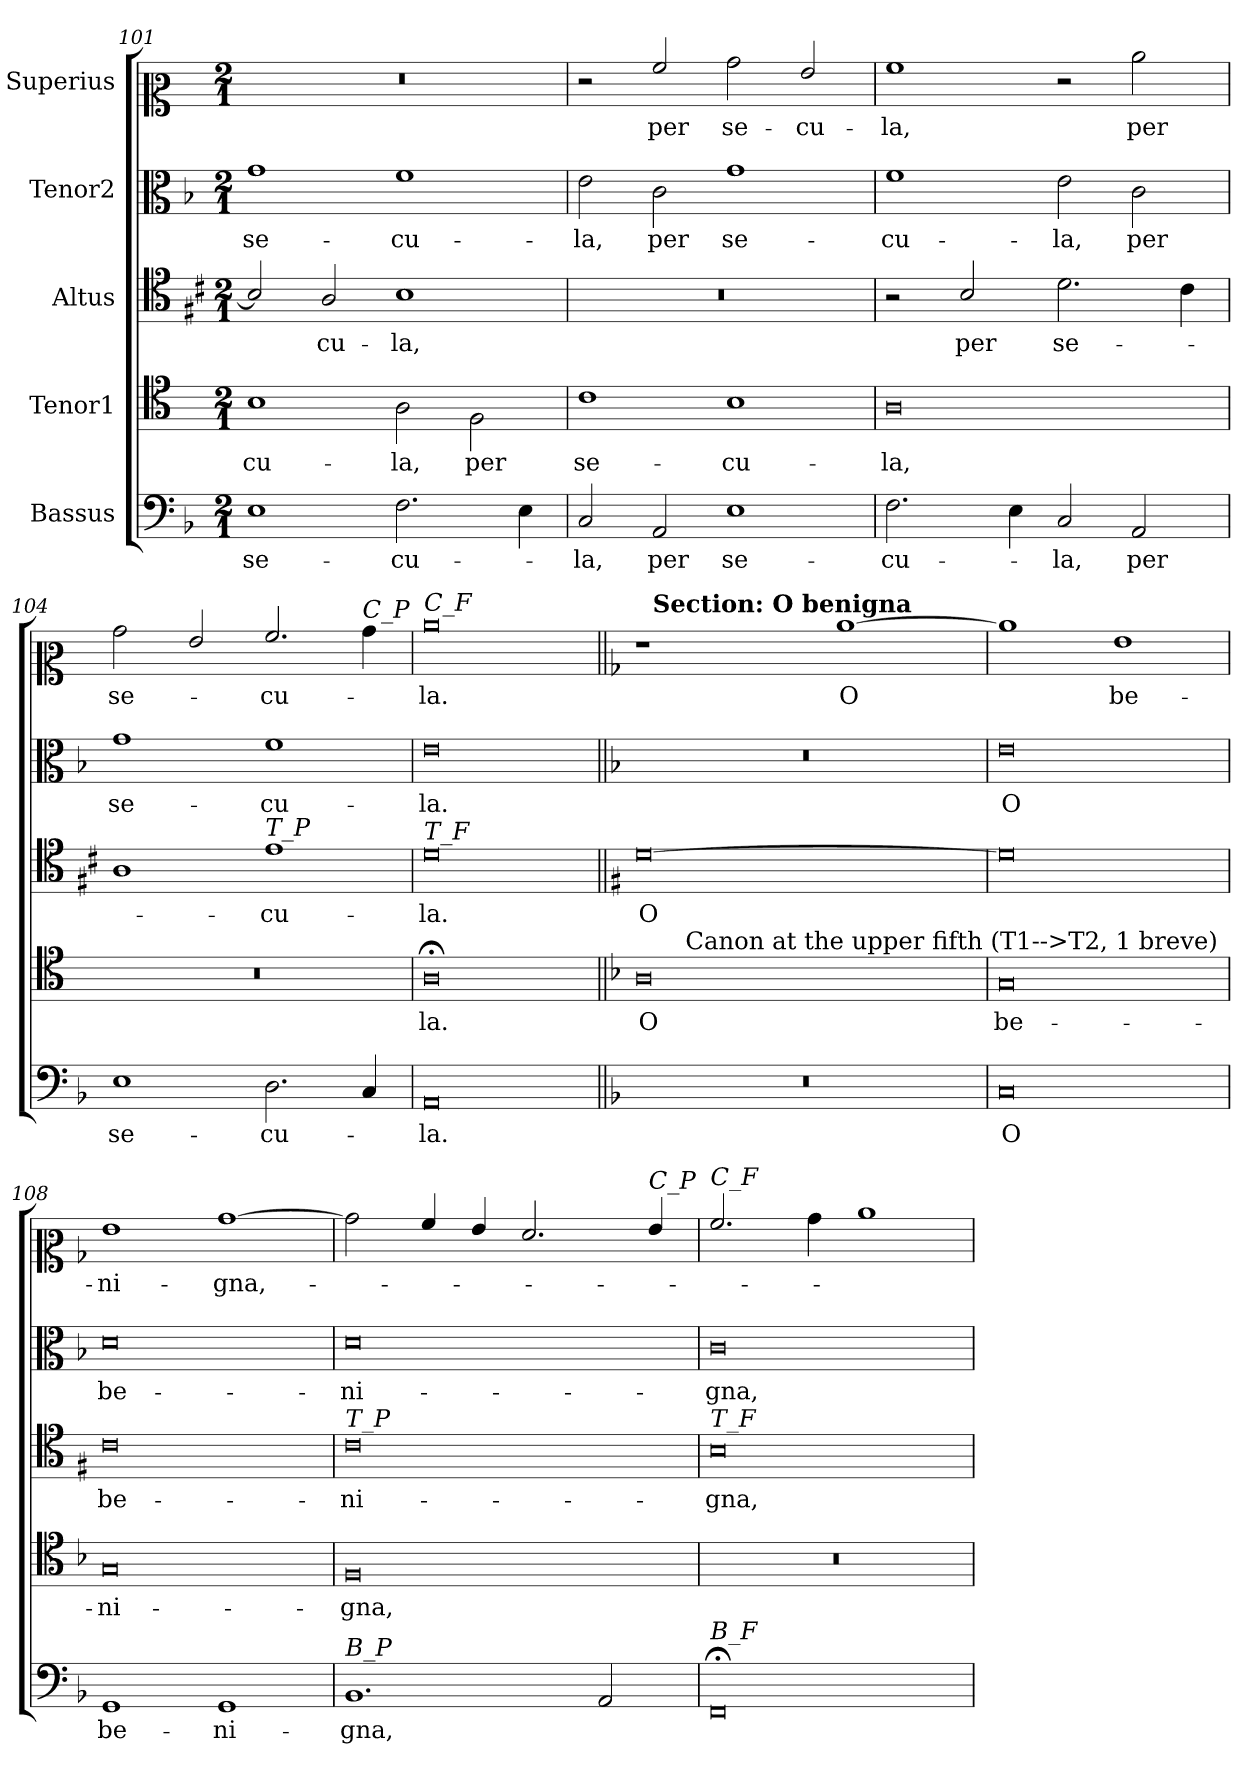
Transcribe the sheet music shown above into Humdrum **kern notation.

**kern	**text	**kern	**text	**kern	**text	**kern	**text	**kern	**text
*part5	*part5	*part4	*part4	*part3	*part3	*part2	*part2	*part1	*part1
*staff5	*staff5	*staff4	*staff4	*staff3	*staff3	*staff2	*staff2	*staff1	*staff1
*I"Bassus	*	*I"Tenor1	*	*I"Altus	*	*I"Tenor2	*	*I"Superius	*
*clefF4	*	*clefC4	*	*clefC4	*	*clefC3	*	*clefC2	*
*	*	*	*	*ITrd1c2	*	*	*	*	*
*k[b-]	*	*k[]	*	*k[]	*	*k[b-]	*	*k[]	*
*F:	*	*C:	*	*C:	*	*	*	*C:	*
*M2/1	*	*M2/1	*	*M2/1	*	*M2/1	*	*M2/1	*
=101	=101	=101	=101	=101	=101	=101	=101	=101	=101
!	!LO:LY:b	!	!LO:LY:b	!	!	!	!LO:LY:b	!	!
1E	se-	1B	-cu-	2A/]	.	1g	se-	0r	.
!	!	!	!	!	!LO:LY:b	!	!	!	!
.	.	.	.	2G/	cu-	.	.	.	.
!	!LO:LY:b	!	!LO:LY:b	!	!LO:LY:b	!	!LO:LY:b	!	!
2.F\	-cu-	2A\	-la,	1A	-la,	1f	-cu-	.	.
!	!	!	!LO:LY:b	!	!	!	!	!	!
.	.	2F\	per	.	.	.	.	.	.
4E\	.	.	.	.	.	.	.	.	.
=102	=102	=102	=102	=102	=102	=102	=102	=102	=102
!	!LO:LY:b	!	!LO:LY:b	!	!	!	!LO:LY:b	!	!
2C/	-la,	1c	se-	0r	.	2e\	-la,	2r	.
!	!LO:LY:b	!	!	!	!	!	!LO:LY:b	!	!LO:LY:b
2AA/	per	.	.	.	.	2c\	per	2a/	per
!	!LO:LY:b	!	!LO:LY:b	!	!	!	!LO:LY:b	!	!LO:LY:b
1E	se-	1B	-cu-	.	.	1g	se-	2b\	se-
!	!	!	!	!	!	!	!	!	!LO:LY:b
.	.	.	.	.	.	.	.	2g/	-cu-
=103	=103	=103	=103	=103	=103	=103	=103	=103	=103
!	!LO:LY:b	!	!LO:LY:b	!	!	!	!LO:LY:b	!	!LO:LY:b
2.F\	-cu-	0A	-la,	2r	.	1f	-cu-	1a	-la,
!	!	!	!	!	!LO:LY:b	!	!	!	!
.	.	.	.	2A/	per	.	.	.	.
4E\	.	.	.	.	.	.	.	.	.
!	!LO:LY:b	!	!	!	!LO:LY:b	!	!LO:LY:b	!	!
2C/	-la,	.	.	2.c\	se-	2e\	-la,	2r	.
!	!LO:LY:b	!	!	!	!	!	!LO:LY:b	!	!LO:LY:b
2AA/	per	.	.	.	.	2c\	per	2cc\	per
.	.	.	.	4B\	.	.	.	.	.
!!LO:PB:g=z
=104	=104	=104	=104	=104	=104	=104	=104	=104	=104
!	!LO:LY:b	!	!	!	!	!	!LO:LY:b	!	!LO:LY:b
1E	se-	0r	.	1G	.	1g	se-	2b\	se-
.	.	.	.	.	.	.	.	2g/	.
!	!	!	!	!LO:TX:a:i:t=T_P	!	!	!	!	!
!	!LO:LY:b	!	!	!	!LO:LY:b	!	!LO:LY:b	!	!LO:LY:b
2.D\	-cu-	.	.	1d	-cu-	1f	-cu-	2.a/	-cu-
!	!	!	!	!	!	!	!	!LO:TX:a:i:t=C_P	!
4C/	.	.	.	.	.	.	.	4b\	.
=105	=105	=105	=105	=105	=105	=105	=105	=105	=105
!	!	!	!	!	!	!	!	!LO:TX:a:i:t=C_F	!
!	!	!	!	!LO:TX:a:i:t=T_F	!	!	!	!	!
!	!LO:LY:b	!	!LO:LY:b	!	!LO:LY:b	!	!LO:LY:b	!	!LO:LY:b
0AA	-la.	0A;<	la.	0c	-la.	0e	-la.	0cc	-la.
!!LO:LB:g=z
=106||	=106||	=106||	=106||	=106||	=106||	=106||	=106||	=106||	=106||
*	*	*k[b-]	*	*k[b-]	*	*	*	*k[b-]	*
*	*	*F:	*	*F:	*	*	*	*F:	*
!	!	!	!LO:LY:b	!	!LO:LY:b	!	!	!	!
*	*	*^	*	*	*	*	*	*^	*
0r	.	0A	6ryy	O	[0c	O	0r	.	1r	24ryy	.
!	!	!	!	!	!	!	!	!	!	!LO:TX:a:B:t=Section&colon; O benigna	!
.	.	.	.	.	.	.	.	.	.	3%2ryy	.
!	!	!	!LO:TX:a:t=Canon at the upper fifth (T1-->T2, 1 breve)	!	!	!	!	!	!	!	!
.	.	.	3%2ryy	.	.	.	.	.	.	.	.
.	.	.	.	.	.	.	.	.	.	3%2ryy	.
.	.	.	3%2..ryy	.	.	.	.	.	.	.	.
!	!	!	!	!	!	!	!	!	!	!	!LO:LY:b
.	.	.	.	.	.	.	.	.	[1cc	.	O
.	.	.	.	.	.	.	.	.	.	3...ryy	.
=107	=107	=107	=107	=107	=107	=107	=107	=107	=107	=107	=107
!	!LO:LY:b	!	!	!LO:LY:b	!	!	!	!LO:LY:b	!	!	!
*	*	*v	*v	*	*	*	*	*	*v	*v	*
0C	O	0G	be-	0c]	.	0e	O	1cc]	.
!	!	!	!	!	!	!	!	!	!LO:LY:b
.	.	.	.	.	.	.	.	1g	be-
=108	=108	=108	=108	=108	=108	=108	=108	=108	=108
!	!LO:LY:b	!	!LO:LY:b	!	!LO:LY:b	!	!LO:LY:b	!	!LO:LY:b
1GG	be-	0G	-ni-	0B-	be-	0d	be-	1g	-ni-
!	!LO:LY:b	!	!	!	!	!	!	!	!LO:LY:b
1GG	-ni-	.	.	.	.	.	.	[1b-	-gna,-
=109	=109	=109	=109	=109	=109	=109	=109	=109	=109
!	!	!	!	!LO:TX:a:i:t=T_P	!	!	!	!	!
!LO:TX:a:i:t=B_P	!	!	!	!	!	!	!	!	!
!	!LO:LY:b	!	!LO:LY:b	!	!LO:LY:b	!	!LO:LY:b	!	!
1.BB-	-gna,	0F	-gna,	0B-	-ni-	0d	-ni-	2b-\]	.
.	.	.	.	.	.	.	.	4a/	.
.	.	.	.	.	.	.	.	4g/	.
.	.	.	.	.	.	.	.	2.f/	.
2AA/	.	.	.	.	.	.	.	.	.
!	!	!	!	!	!	!	!	!LO:TX:a:i:t=C_P	!
.	.	.	.	.	.	.	.	4g/	.
=110	=110	=110	=110	=110	=110	=110	=110	=110	=110
!	!	!	!	!	!	!	!	!LO:TX:a:i:t=C_F	!
!	!	!	!	!LO:TX:a:i:t=T_F	!	!	!	!	!
!LO:TX:a:i:t=B_F	!	!	!	!	!	!	!	!	!
!	!	!	!	!	!LO:LY:b	!	!LO:LY:b	!	!
0FF;<	.	0r	.	0A	-gna,	0c	-gna,	2.a/	.
.	.	.	.	.	.	.	.	4b-\	.
.	.	.	.	.	.	.	.	1cc	.
=	=	=	=	=	=	=	=	=	=
*-	*-	*-	*-	*-	*-	*-	*-	*-	*-
